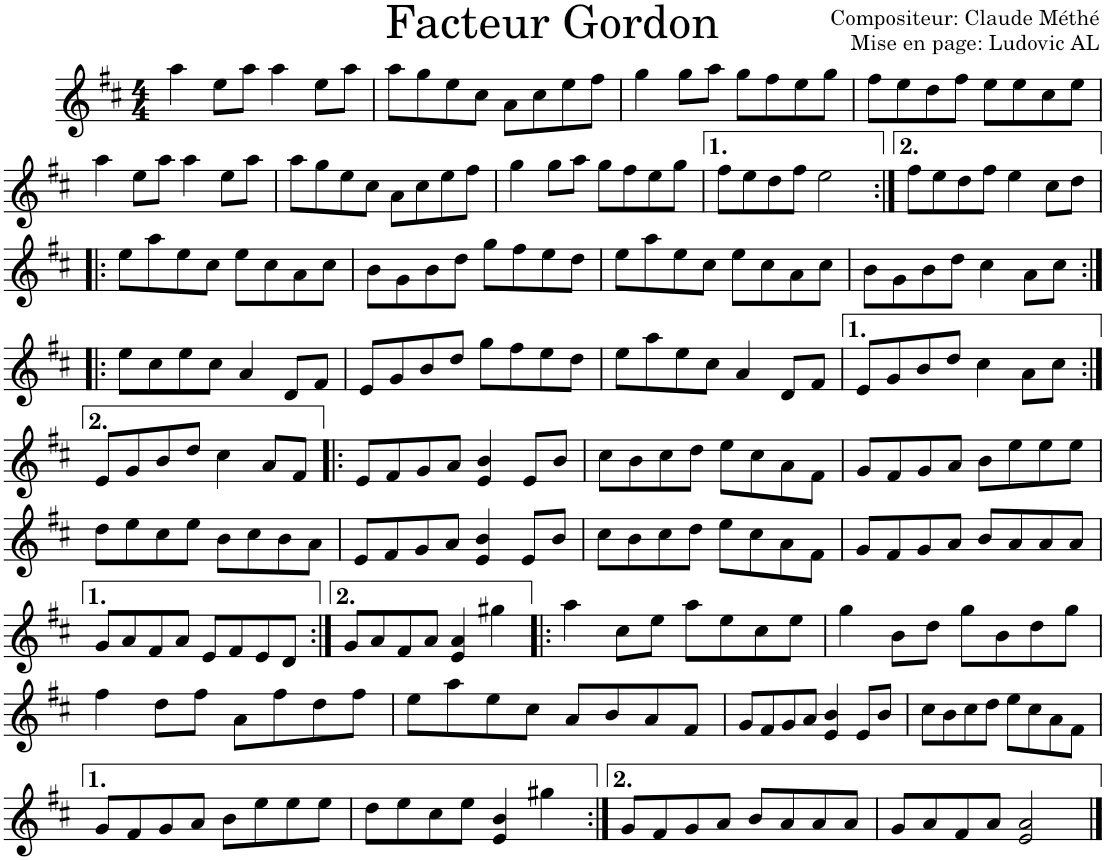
**kern
*part1
*staff1
*I"Violon
*I'Vln.
*clefG2
*k[f#c#]
*M4/4
=1
4aa\
8ee\L
8aa\J
4aa\
8ee\L
8aa\J
=2
8aa\L
8gg\
8ee\
8cc#\J
8a\L
8cc#\
8ee\
8ff#\J
=3
4gg\
8gg\L
8aa\J
8gg\L
8ff#\
8ee\
8gg\J
=4
8ff#\L
8ee\
8dd\
8ff#\J
8ee\L
8ee\
8cc#\
8ee\J
!!LO:LB:g=z
=5
4aa\
8ee\L
8aa\J
4aa\
8ee\L
8aa\J
=6
8aa\L
8gg\
8ee\
8cc#\J
8a\L
8cc#\
8ee\
8ff#\J
=7
4gg\
8gg\L
8aa\J
8gg\L
8ff#\
8ee\
8gg\J
=8
8ff#\L
8ee\
8dd\
8ff#\J
2ee\
=9:|!
8ff#\L
8ee\
8dd\
8ff#\J
4ee\
8cc#\L
8dd\J
!!LO:LB:g=z
=10!|:
8ee\L
8aa\
8ee\
8cc#\J
8ee\L
8cc#\
8a\
8cc#\J
=11
8b\L
8g\
8b\
8dd\J
8gg\L
8ff#\
8ee\
8dd\J
=12
8ee\L
8aa\
8ee\
8cc#\J
8ee\L
8cc#\
8a\
8cc#\J
=13
8b\L
8g\
8b\
8dd\J
4cc#\
8a\L
8cc#\J
!!LO:LB:g=z
=14:|!|:
8ee\L
8cc#\
8ee\
8cc#\J
4a/
8d/L
8f#/J
=15
8e/L
8g/
8b/
8dd/J
8gg\L
8ff#\
8ee\
8dd\J
=16
8ee\L
8aa\
8ee\
8cc#\J
4a/
8d/L
8f#/J
=17
8e/L
8g/
8b/
8dd/J
4cc#\
8a\L
8cc#\J
!!LO:LB:g=z
=18:|!
8e/L
8g/
8b/
8dd/J
4cc#\
8a/L
8f#/J
=19!|:
8e/L
8f#/
8g/
8a/J
4e/ 4b/
8e/L
8b/J
=20
8cc#\L
8b\
8cc#\
8dd\J
8ee\L
8cc#\
8a\
8f#\J
=21
8g/L
8f#/
8g/
8a/J
8b\L
8ee\
8ee\
8ee\J
!!LO:LB:g=z
=22
8dd\L
8ee\
8cc#\
8ee\J
8b\L
8cc#\
8b\
8a\J
=23
8e/L
8f#/
8g/
8a/J
4e/ 4b/
8e/L
8b/J
=24
8cc#\L
8b\
8cc#\
8dd\J
8ee\L
8cc#\
8a\
8f#\J
=25
8g/L
8f#/
8g/
8a/J
8b/L
8a/
8a/
8a/J
!!LO:LB:g=z
=26
8g/L
8a/
8f#/
8a/J
8e/L
8f#/
8e/
8d/J
=27:|!
8g/L
8a/
8f#/
8a/J
4e/ 4a/
4gg#X\
=28!|:
4aa\
8cc#\L
8ee\J
8aa\L
8ee\
8cc#\
8ee\J
=29
4gg\
8b\L
8dd\J
8gg\L
8b\
8dd\
8gg\J
!!LO:LB:g=z
=30
4ff#\
8dd\L
8ff#\J
8a\L
8ff#\
8dd\
8ff#\J
=31
8ee\L
8aa\
8ee\
8cc#\J
8a/L
8b/
8a/
8f#/J
=32
8g/L
8f#/
8g/
8a/J
4e/ 4b/
8e/L
8b/J
=33
8cc#\L
8b\
8cc#\
8dd\J
8ee\L
8cc#\
8a\
8f#\J
!!LO:LB:g=z
=34
8g/L
8f#/
8g/
8a/J
8b\L
8ee\
8ee\
8ee\J
=35
8dd\L
8ee\
8cc#\
8ee\J
4e/ 4b/
4gg#X\
=36:|!
8g/L
8f#/
8g/
8a/J
8b/L
8a/
8a/
8a/J
=37
8g/L
8a/
8f#/
8a/J
2e/ 2a/
==
*-
